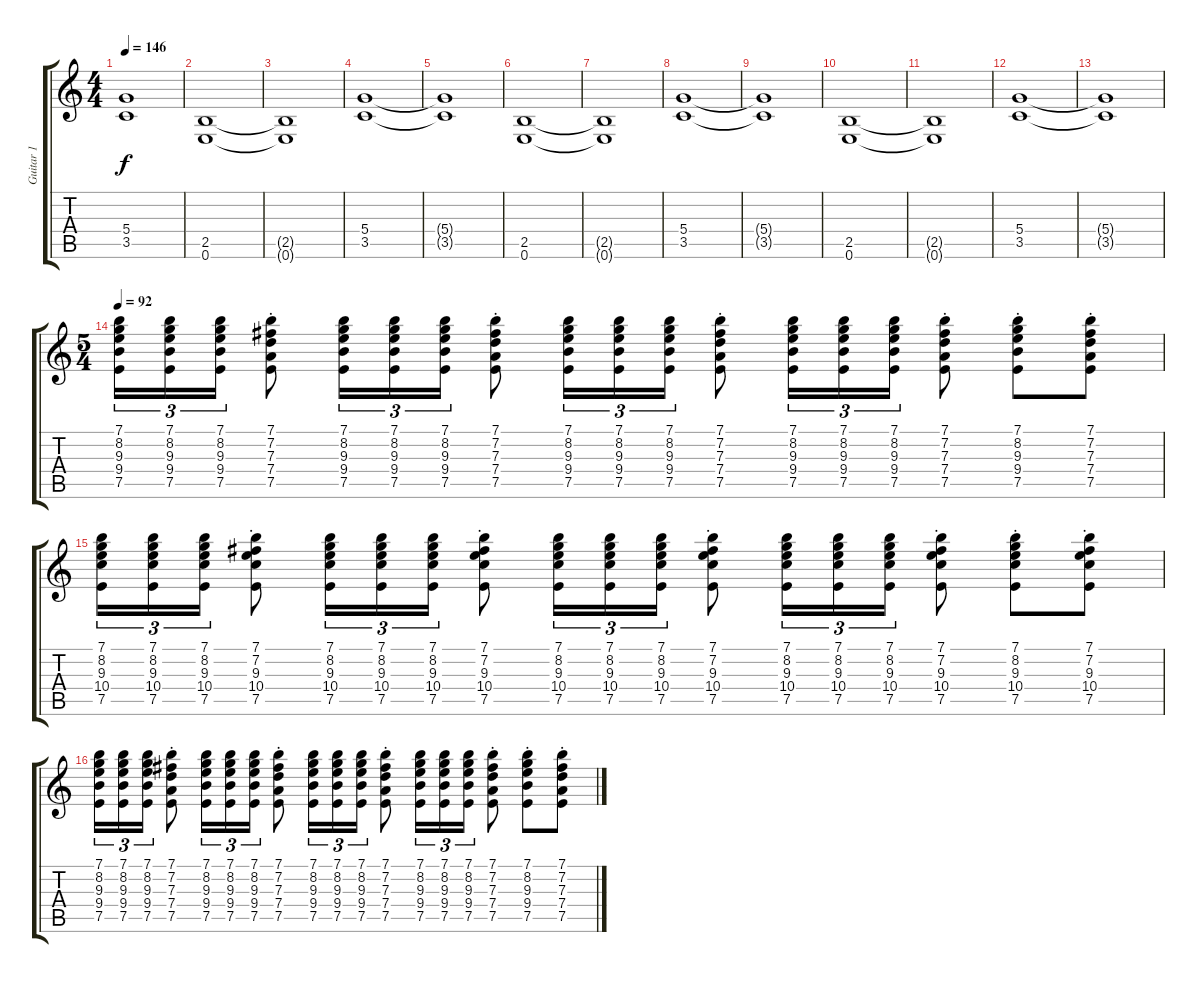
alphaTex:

\track ("Guitar 1" "Guitar 1") {instrument overdrivenguitar}
\staff {score tabs}
\tuning (E4 B3 G3 D3 A2 E2) {hide}
\ts (4 4)
\tempo 146
\clef g2
\ks c
(5.4{t} 3.5{t}).1{dy f} |
(2.5 0.6).1 |
(2.5{t} 0.6{t}).1 |
(5.4 3.5).1 |
(5.4{t} 3.5{t}).1 |
(2.5 0.6).1 |
(2.5{t} 0.6{t}).1 |
(5.4 3.5).1 |
(5.4{t} 3.5{t}).1 |
(2.5 0.6).1 |
(2.5{t} 0.6{t}).1 |
(5.4 3.5).1 |
(5.4{t} 3.5{t}).1 |
\ts (5 4)
\tempo 92
(7.1 8.2 9.3 9.4 7.5).16{tu (3 2)} (7.1 8.2 9.3 9.4 7.5).16{tu (3 2)} (7.1 8.2 9.3 9.4 7.5).16{tu (3 2)} (7.1{st} 7.2{st} 7.3{st} 7.4{st} 7.5{st}).8 (7.1 8.2 9.3 9.4 7.5).16{tu (3 2)} (7.1 8.2 9.3 9.4 7.5).16{tu (3 2)} (7.1 8.2 9.3 9.4 7.5).16{tu (3 2)} (7.1{st} 7.2{st} 7.3{st} 7.4{st} 7.5{st}).8 (7.1 8.2 9.3 9.4 7.5).16{tu (3 2)} (7.1 8.2 9.3 9.4 7.5).16{tu (3 2)} (7.1 8.2 9.3 9.4 7.5).16{tu (3 2)} (7.1{st} 7.2{st} 7.3{st} 7.4{st} 7.5{st}).8 (7.1 8.2 9.3 9.4 7.5).16{tu (3 2)} (7.1 8.2 9.3 9.4 7.5).16{tu (3 2)} (7.1 8.2 9.3 9.4 7.5).16{tu (3 2)} (7.1{st} 7.2{st} 7.3{st} 7.4{st} 7.5{st}).8 (7.1{st} 8.2{st} 9.3{st} 9.4{st} 7.5{st}).8 (7.1{st} 7.2{st} 7.3{st} 7.4{st} 7.5{st}).8 |
(7.1 8.2 9.3 10.4 7.5).16{tu (3 2)} (7.1 8.2 9.3 10.4 7.5).16{tu (3 2)} (7.1 8.2 9.3 10.4 7.5).16{tu (3 2)} (7.1{st} 7.2{st} 9.3{st} 10.4{st} 7.5{st}).8 (7.1 8.2 9.3 10.4 7.5).16{tu (3 2)} (7.1 8.2 9.3 10.4 7.5).16{tu (3 2)} (7.1 8.2 9.3 10.4 7.5).16{tu (3 2)} (7.1{st} 7.2{st} 9.3{st} 10.4{st} 7.5{st}).8 (7.1 8.2 9.3 10.4 7.5).16{tu (3 2)} (7.1 8.2 9.3 10.4 7.5).16{tu (3 2)} (7.1 8.2 9.3 10.4 7.5).16{tu (3 2)} (7.1{st} 7.2{st} 9.3{st} 10.4{st} 7.5{st}).8 (7.1 8.2 9.3 10.4 7.5).16{tu (3 2)} (7.1 8.2 9.3 10.4 7.5).16{tu (3 2)} (7.1 8.2 9.3 10.4 7.5).16{tu (3 2)} (7.1{st} 7.2{st} 9.3{st} 10.4{st} 7.5{st}).8 (7.1{st} 8.2{st} 9.3{st} 10.4{st} 7.5{st}).8 (7.1{st} 7.2{st} 9.3{st} 10.4{st} 7.5{st}).8 |
(7.1 8.2 9.3 9.4 7.5).16{tu (3 2)} (7.1 8.2 9.3 9.4 7.5).16{tu (3 2)} (7.1 8.2 9.3 9.4 7.5).16{tu (3 2)} (7.1{st} 7.2{st} 7.3{st} 7.4{st} 7.5{st}).8 (7.1 8.2 9.3 9.4 7.5).16{tu (3 2)} (7.1 8.2 9.3 9.4 7.5).16{tu (3 2)} (7.1 8.2 9.3 9.4 7.5).16{tu (3 2)} (7.1{st} 7.2{st} 7.3{st} 7.4{st} 7.5{st}).8 (7.1 8.2 9.3 9.4 7.5).16{tu (3 2)} (7.1 8.2 9.3 9.4 7.5).16{tu (3 2)} (7.1 8.2 9.3 9.4 7.5).16{tu (3 2)} (7.1{st} 7.2{st} 7.3{st} 7.4{st} 7.5{st}).8 (7.1 8.2 9.3 9.4 7.5).16{tu (3 2)} (7.1 8.2 9.3 9.4 7.5).16{tu (3 2)} (7.1 8.2 9.3 9.4 7.5).16{tu (3 2)} (7.1{st} 7.2{st} 7.3{st} 7.4{st} 7.5{st}).8 (7.1{st} 8.2{st} 9.3{st} 9.4{st} 7.5{st}).8 (7.1{st} 7.2{st} 7.3{st} 7.4{st} 7.5{st}).8
